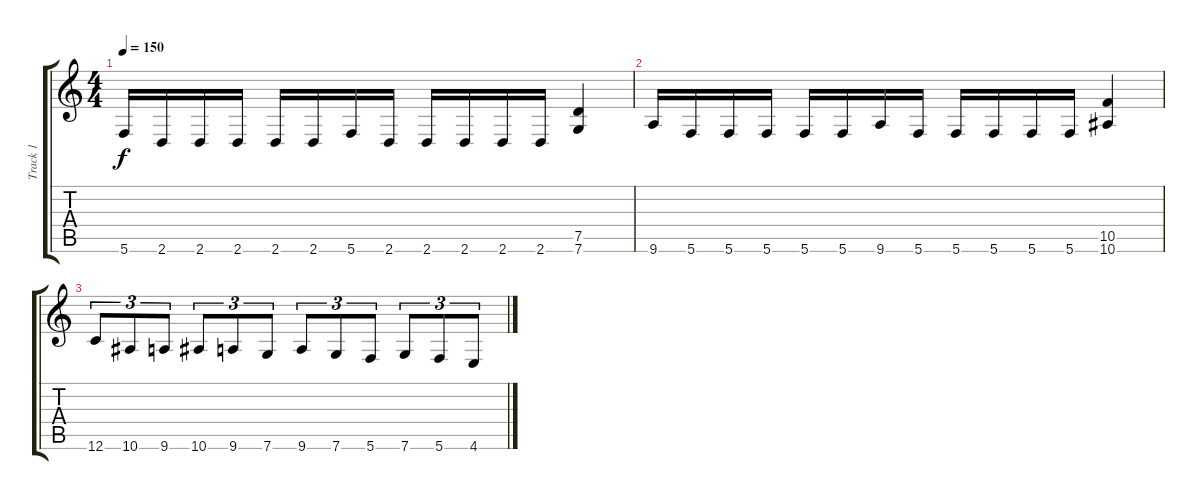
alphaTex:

\track ("Track 1" "Track 1") {instrument distortionguitar}
\staff {score tabs}
\tuning (D4 A3 F3 C3 G2 C2) {hide}
\ts (4 4)
\tempo 150
\clef g2
\ks c
5.6.16{dy f} 2.6.16 2.6.16 2.6.16 2.6.16 2.6.16 5.6.16 2.6.16 2.6.16 2.6.16 2.6.16 2.6.16 (7.5 7.6).4 |
9.6.16 5.6.16 5.6.16 5.6.16 5.6.16 5.6.16 9.6.16 5.6.16 5.6.16 5.6.16 5.6.16 5.6.16 (10.5 10.6).4 |
12.6.8{tu (3 2)} 10.6.8{tu (3 2)} 9.6.8{tu (3 2)} 10.6.8{tu (3 2)} 9.6.8{tu (3 2)} 7.6.8{tu (3 2)} 9.6.8{tu (3 2)} 7.6.8{tu (3 2)} 5.6.8{tu (3 2)} 7.6.8{tu (3 2)} 5.6.8{tu (3 2)} 4.6.8{tu (3 2)}
